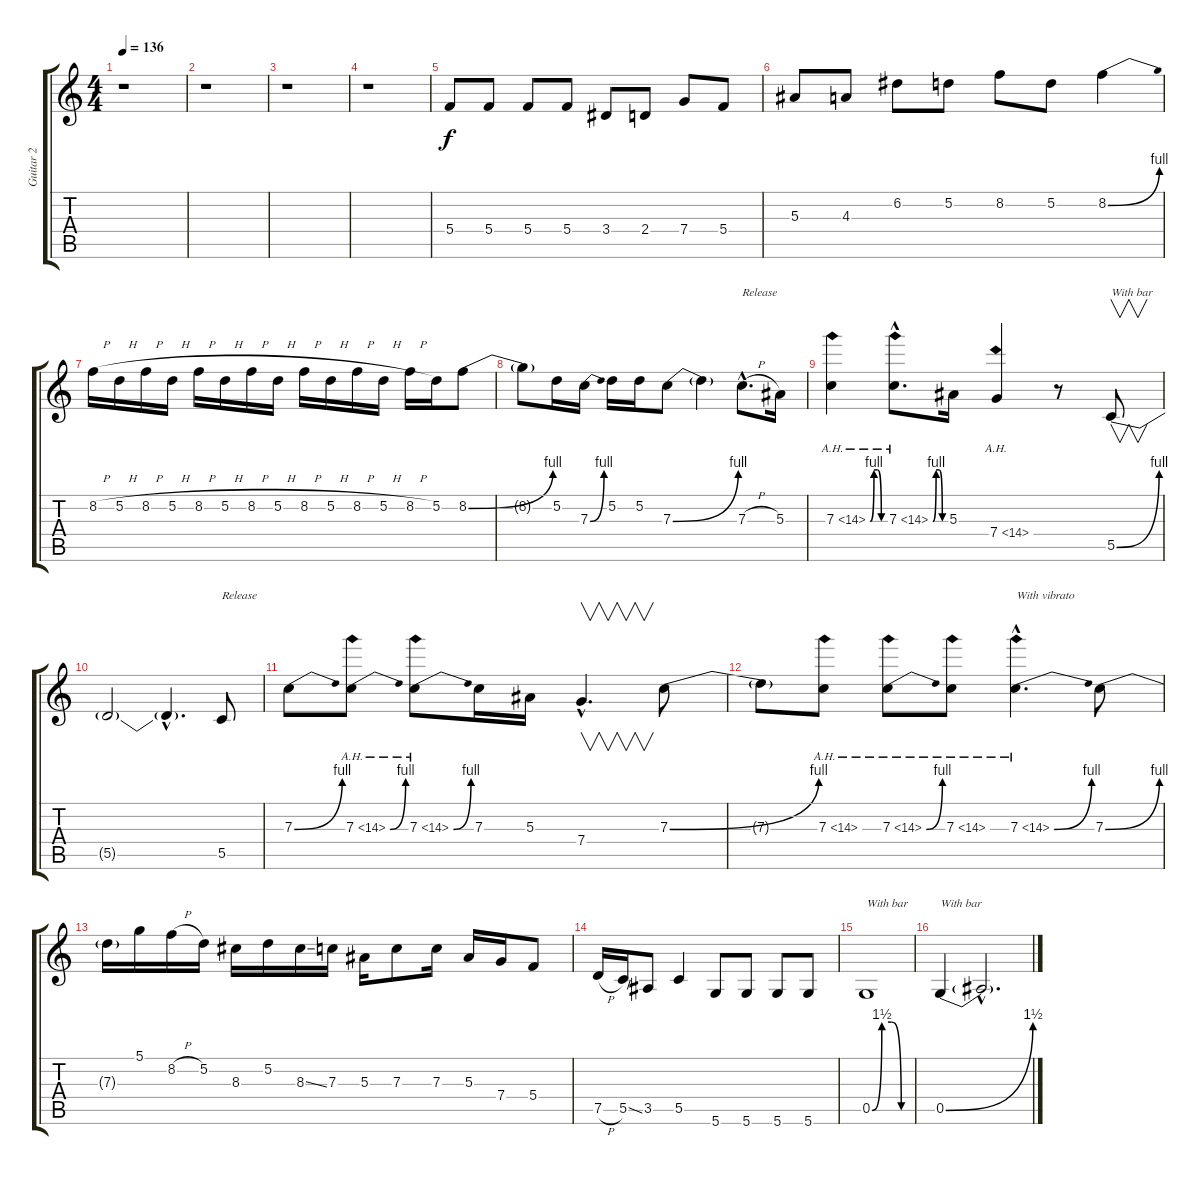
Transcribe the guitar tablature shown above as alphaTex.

\track ("Guitar 2" "Guitar 2") {instrument distortionguitar}
\staff {score tabs}
\tuning (D4 A3 F3 C3 G2 D2) {hide}
\ts (4 4)
\tempo 136
\clef g2
\ks c
r.1{dy f} |
r.1 |
r.1 |
r.1 |
5.4.8 5.4.8 5.4.8 5.4.8 3.4.8 2.4.8 7.4.8 5.4.8 |
5.3.8 4.3.8 6.2.8 5.2.8 8.2.8 5.2.8 8.2{be (bend 0 0 60 4)}.4 |
8.2{h}.16 5.2{h}.16 8.2{h}.16 5.2{h}.16 8.2{h}.16 5.2{h}.16 8.2{h}.16 5.2{h}.16 8.2{h}.16 5.2{h}.16 8.2{h}.16 5.2{h}.16 8.2{h}.16 5.2.16 8.2{be (bend 0 0 60 4)}.8 |
8.2{t}.8 5.2.16 7.3{be (bend 0 0 60 4)}.16 5.2.16 5.2.16 7.3{be (bend 0 0 60 4)}.8 7.3{t}.4 7.3{h hac}.8{d txt "Release"} 5.3.16 |
7.3{be (custom 0 0 15 4 30 4 45 0 60 0) ah 7}.4 7.3{be (custom 0 0 15 4 30 4 45 0 60 0) ah 7 hac}.8{d} 5.3.16 7.4{ah 7}.4 r.8 5.5{be (bend 0 0 60 4)}.8{v txt "With bar"} |
5.5{t}.2 5.5{hac t}.4{d} 5.5.8{txt "Release"} |
7.3{be (bend 0 0 60 4)}.8 7.3{be (bend 0 0 60 4) ah 7}.8 7.3{be (bend 0 0 60 4) ah 7}.8 7.3.16 5.3.16 7.4{hac}.4{v d} 7.3{be (bend 0 0 60 4)}.8 |
7.3{t}.8 7.3{ah 7}.8 7.3{be (bend 0 0 60 4) ah 7}.8 7.3{ah 7}.8 7.3{be (bend 0 0 60 4) ah 7 hac}.4{d txt "With vibrato"} 7.3{be (bend 0 0 60 4)}.8 |
7.3{t}.16 5.1.16 8.2{h}.16 5.2.16 8.3.16 5.2.16 8.3{ss}.16 7.3.16 5.3.16 7.3.8 7.3.16 5.3.16 7.4.16 5.4.8 |
7.5{h}.16 5.5{ss}.16 3.5.8 5.5.4 5.6.8 5.6.8 5.6.8 5.6.8 |
0.5{be (custom 0 0 15 6 30 6 45 0 60 0)}.1{txt "With bar"} |
0.5{be (bend 0 0 60 6)}.4{txt "With bar"} 0.5{hac t}.2{d}
